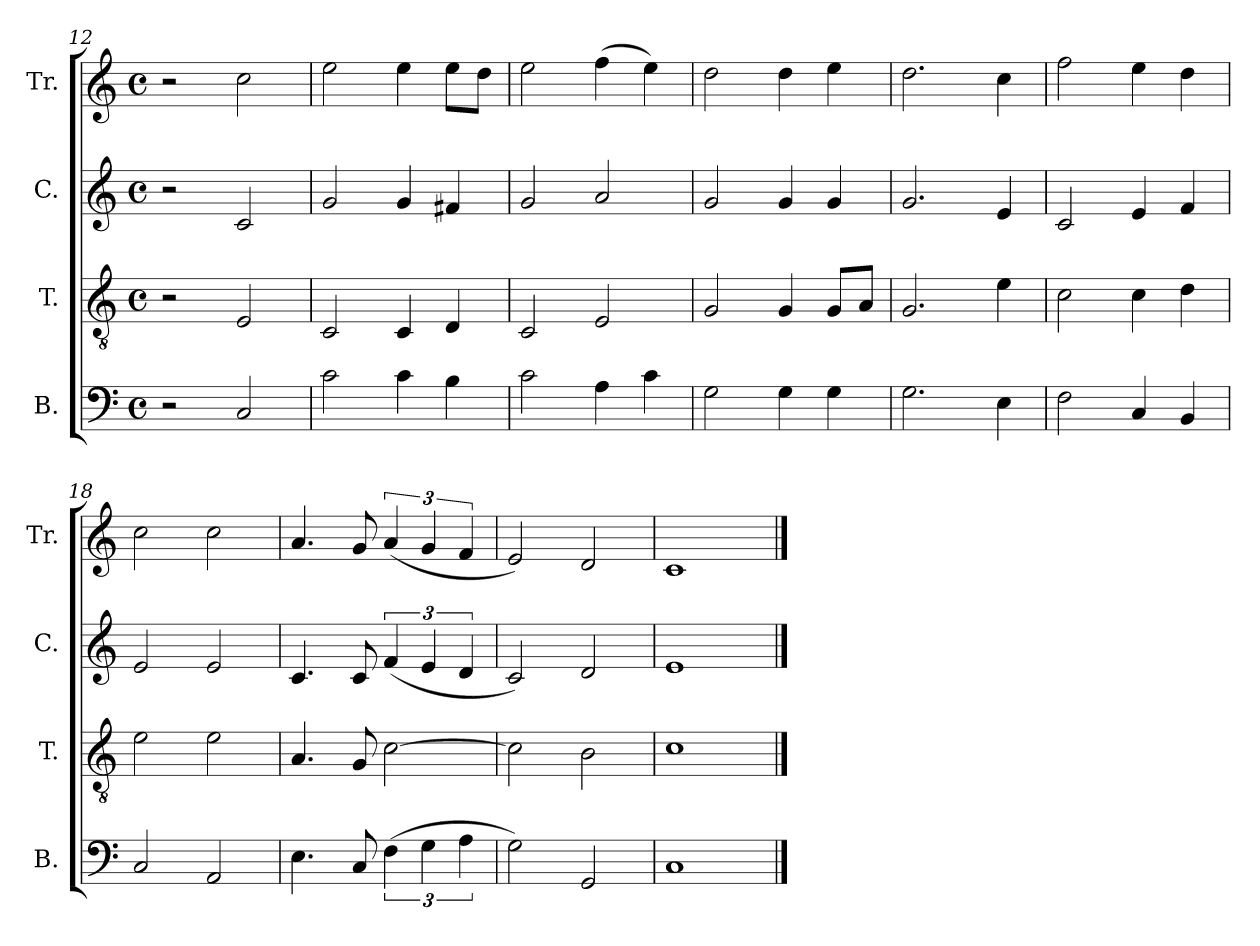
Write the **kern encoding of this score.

**kern	**kern	**kern	**kern
*part4	*part3	*part2	*part1
*staff4	*staff3	*staff2	*staff1
*I"B.	*I"T.	*I"C.	*I"Tr.
*I'B.	*I'T.	*I'C.	*I'Tr.
*clefF4	*clefGv2	*clefG2	*clefG2
*k[]	*k[]	*k[]	*k[]
*M4/4	*M4/4	*M4/4	*M4/4
*met(c)	*met(c)	*met(c)	*met(c)
=12	=12	=12	=12
2r	2r	2r	2r
2C!/	2E!/	2c!/	2cc!\
=13	=13	=13	=13
2c!\	2C!/	2g!/	2ee!\
4c!\	4C!/	4g!/	4ee!\
4B!\	4D!/	4f#X!/	8ee!\L
.	.	.	8dd!\J
=14	=14	=14	=14
2c!\	2C!/	2g!/	2ee!\
4A!\	2E!/	2a!/	(>4ff!\
4c!\	.	.	4ee!\)
=15	=15	=15	=15
2G!\	2G!/	2g!/	2dd!\
4G!\	4G!/	4g!/	4dd!\
4G!\	8G!/L	4g!/	4ee!\
.	8A!/J	.	.
=16	=16	=16	=16
2.G!\	2.G!/	2.g!/	2.dd!\
4E!\	4e!\	4e!/	4cc!\
=17	=17	=17	=17
2F!\	2c!\	2c!/	2ff!\
4C!/	4c!\	4e!/	4ee!\
4BB!/	4d!\	4f!/	4dd!\
=18	=18	=18	=18
2C!/	2e!\	2e!/	2cc!\
2AA!/	2e!\	2e!/	2cc!\
=19	=19	=19	=19
4.E!\	4.A!/	4.c!/	4.a!/
8C!/	8G!/	8c!/	8g!/
(>6F!\	[2c!\	(<6f!/	(<6a!/
6G!\	.	6e!/	6g!/
6A!\	.	6d!/	6f!/
=20	=20	=20	=20
2G!\)	2c!\]	2c!/)	2e!/)
2GG!/	2B!\	2d!/	2d!/
=21	=21	=21	=21
1C!	1c!	1e!	1c!
==	==	==	==
*-	*-	*-	*-
